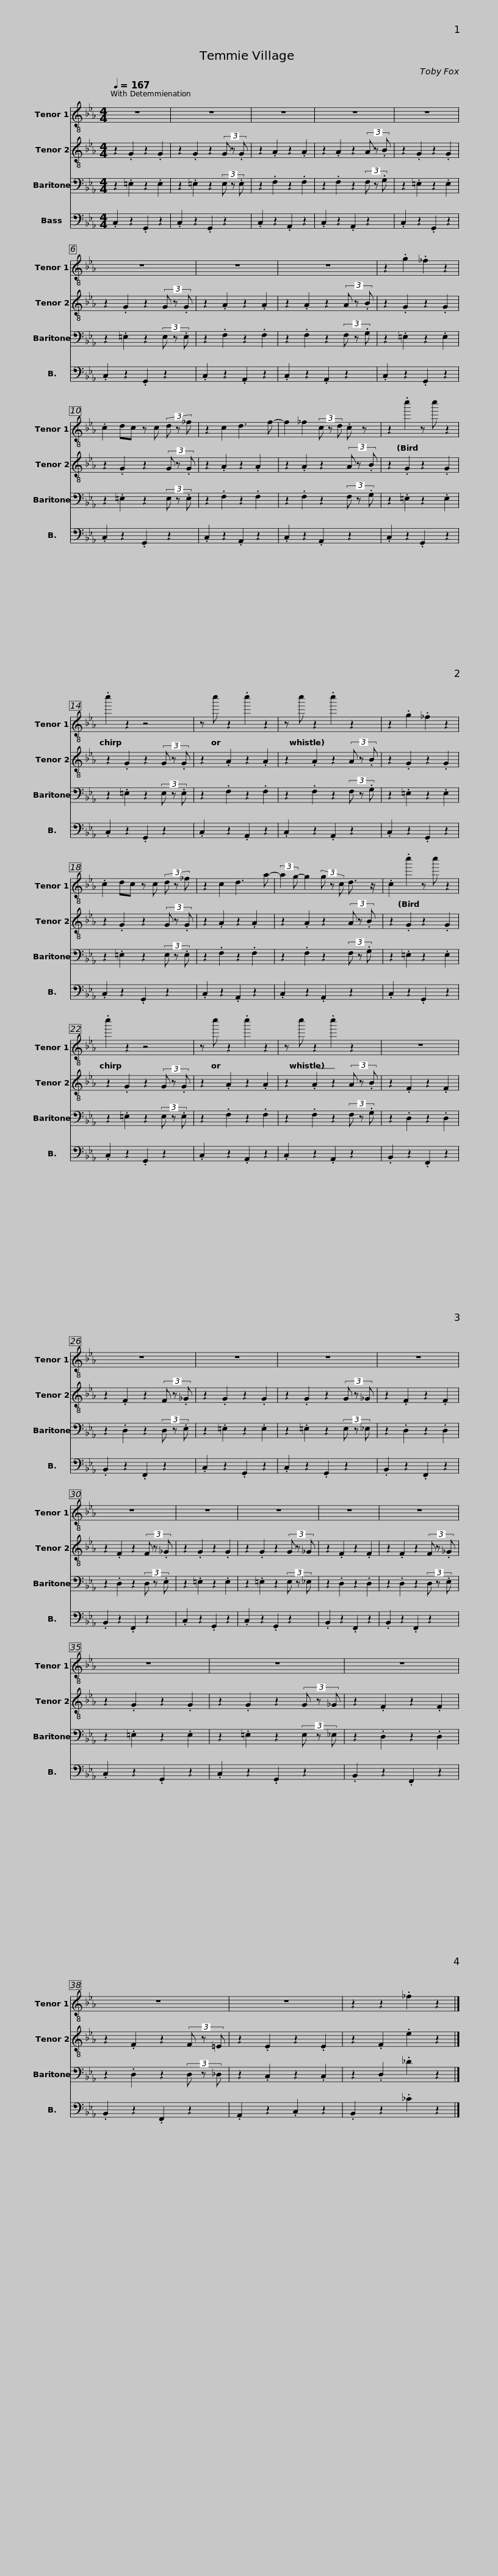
X:1
%%score 1 2 3 4
L:1/8
Q:1/4=167
M:4/4
I:linebreak $
K:Eb
V:1 treble-8
V:2 treble-8
V:3 bass
V:4 bass
V:1
 z8 | z8 | z8 | z8 | z8 | %5
 z8 | z8 |$ z8 | z2 .g2 ._f2 z2 | .c2 dc z c (3d z _f | %10
 z2 c2 d3 f- | f2 _f2 (3c z d .c z |$ z2 .c''2 z c'' z2 | .c''2 z2 z4 | z c'' z2 .c''2 z2 | %15
 z c'' z2 .c''2 z2 | z2 .g2 ._f2 z2 | .c2 dc z c (3d z _f |$ z2 c2 d3 a- | (3:2:2a2 g- g2 (3g z c d3/2 z/ | %20
 .c2 .c''2 z c'' z2 | .c''2 z2 z4 | z c'' z2 .c''2 z2 |$ z c'' z2 .c''2 z2 | z8 | %25
 z8 | z8 | z8 | z8 |$ z8 | %30
 z8 | z8 | z8 | z8 | z8 |$ %35
 z8 | z8 | z8 | z8 | z2 z2 ._f2 z2 |] %40
V:2
 z2 .G2 z2 .G2 | z2 .G2 z2 (3G z .G | z2 .A2 z2 .A2 | z2 .A2 z2 (3A z .B | z2 .G2 z2 .G2 | %5
 z2 .G2 z2 (3G z .G | z2 .A2 z2 .A2 |$ z2 .A2 z2 (3A z .B | z2 .G2 z2 .G2 | z2 .G2 z2 (3G z .G | %10
 z2 .A2 z2 .A2 | z2 .A2 z2 (3A z .B |$ z2 .G2 z2 .G2 | z2 .G2 z2 (3G z .G | z2 .A2 z2 .A2 | %15
 z2 .A2 z2 (3A z .B | z2 .G2 z2 .G2 | z2 .G2 z2 (3G z .G |$ z2 .A2 z2 .A2 | z2 .A2 z2 (3A z .B | %20
 z2 .G2 z2 .G2 | z2 .G2 z2 (3G z .G | z2 .A2 z2 .A2 |$ z2 .A2 z2 (3A z .B | z2 .F2 z2 .F2 | %25
 z2 .F2 z2 (3F z ._G | z2 .G2 z2 .G2 | z2 .G2 z2 (3G z _G | z2 .F2 z2 .F2 |$ z2 .F2 z2 (3F z ._G | %30
 z2 .G2 z2 .G2 | z2 .G2 z2 (3G z _G | z2 .F2 z2 .F2 | z2 .F2 z2 (3F z ._G | z2 .G2 z2 .G2 |$ %35
 z2 .G2 z2 (3G z _G | z2 .F2 z2 .F2 | z2 .F2 z2 (3F z =E | z2 .E2 z2 .E2 | z2 .F2 .e2 z2 |] %40
V:3
 z2 .=E,2 z2 .E,2 | z2 .=E,2 z2 (3E, z .E, | z2 .F,2 z2 .F,2 | z2 .F,2 z2 (3F, z .G, | z2 .=E,2 z2 .E,2 | %5
 z2 .=E,2 z2 (3E, z .E, | z2 .F,2 z2 .F,2 |$ z2 .F,2 z2 (3F, z .G, | z2 .=E,2 z2 .E,2 | z2 .=E,2 z2 (3E, z .E, | %10
 z2 .F,2 z2 .F,2 | z2 .F,2 z2 (3F, z .G, |$ z2 .=E,2 z2 .E,2 | z2 .=E,2 z2 (3E, z .E, | z2 .F,2 z2 .F,2 | %15
 z2 .F,2 z2 (3F, z .G, | z2 .=E,2 z2 .E,2 | z2 .=E,2 z2 (3E, z .E, |$ z2 .F,2 z2 .F,2 | z2 .F,2 z2 (3F, z .G, | %20
 z2 .=E,2 z2 .E,2 | z2 .=E,2 z2 (3E, z .E, | z2 .F,2 z2 .F,2 |$ z2 .F,2 z2 (3F, z .G, | z2 .D,2 z2 .D,2 | %25
 z2 .D,2 z2 (3D, z .E, | z2 .=E,2 z2 .E,2 | z2 .=E,2 z2 (3E, z _E, | z2 .D,2 z2 .D,2 |$ z2 .D,2 z2 (3D, z .E, | %30
 z2 .=E,2 z2 .E,2 | z2 .=E,2 z2 (3E, z _E, | z2 .D,2 z2 .D,2 | z2 .D,2 z2 (3D, z .E, | z2 .=E,2 z2 .E,2 |$ %35
 z2 .=E,2 z2 (3E, z _E, | z2 .D,2 z2 .D,2 | z2 .D,2 z2 (3D, z _D, | z2 .C,2 z2 .C,2 | z2 .D,2 ._D2 z2 |] %40
V:4
 .C,2 z2 .G,,2 z2 | .C,2 z2 .G,,2 z2 | .C,2 z2 .A,,2 z2 | .C,2 z2 .A,,2 z2 | .C,2 z2 .G,,2 z2 | %5
 .C,2 z2 .G,,2 z2 | .C,2 z2 .A,,2 z2 |$ .C,2 z2 .A,,2 z2 | .C,2 z2 .G,,2 z2 | .C,2 z2 .G,,2 z2 | %10
 .C,2 z2 .A,,2 z2 | .C,2 z2 .A,,2 z2 |$ .C,2 z2 .G,,2 z2 | .C,2 z2 .G,,2 z2 | .C,2 z2 .A,,2 z2 | %15
 .C,2 z2 .A,,2 z2 | .C,2 z2 .G,,2 z2 | .C,2 z2 .G,,2 z2 |$ .C,2 z2 .A,,2 z2 | .C,2 z2 .A,,2 z2 | %20
 .C,2 z2 .G,,2 z2 | .C,2 z2 .G,,2 z2 | .C,2 z2 .A,,2 z2 |$ .C,2 z2 .A,,2 z2 | .B,,2 z2 .F,,2 z2 | %25
 .B,,2 z2 .F,,2 z2 | .C,2 z2 .G,,2 z2 | .C,2 z2 .G,,2 z2 | .B,,2 z2 .F,,2 z2 |$ .B,,2 z2 .F,,2 z2 | %30
 .C,2 z2 .G,,2 z2 | .C,2 z2 .G,,2 z2 | .B,,2 z2 .F,,2 z2 | .B,,2 z2 .F,,2 z2 | .C,2 z2 .G,,2 z2 |$ %35
 .C,2 z2 .G,,2 z2 | .B,,2 z2 .F,,2 z2 | .B,,2 z2 .F,,2 z2 | .A,,2 z2 .C,2 z2 | .B,,2 z2 ._C2 z2 |] %40
